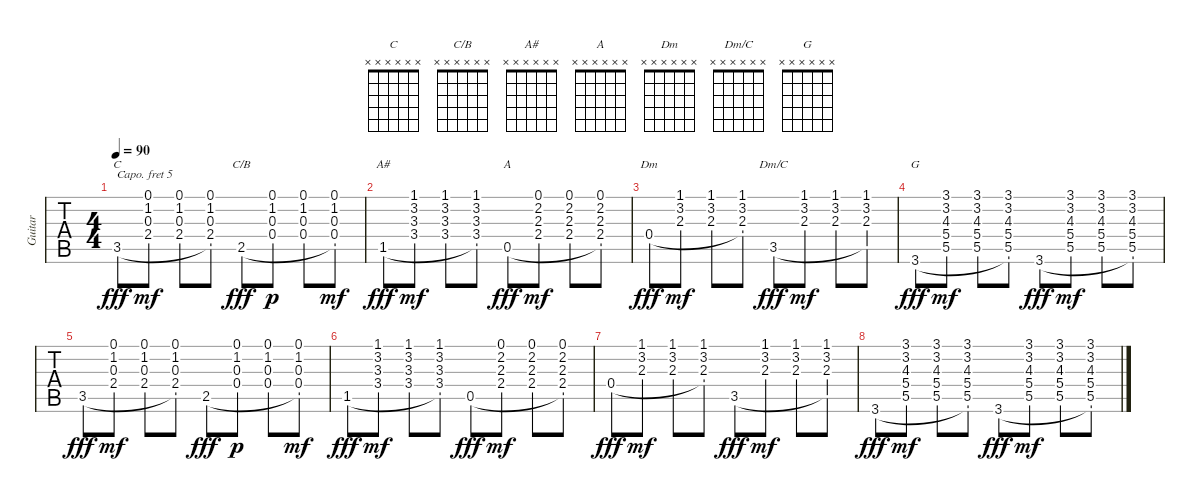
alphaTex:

\track ("Guitar" "Guitar") {instrument electricguitarclean}
\staff {tabs}
\capo 5
\tuning (E4 B3 G3 D3 A2 E2) {hide}
\chord ("C" x x x x x x)
\chord ("C/B" x x x x x x)
\chord ("A#" x x x x x x)
\chord ("A" x x x x x x)
\chord ("Dm" x x x x x x)
\chord ("Dm/C" x x x x x x)
\chord ("G" x x x x x x)
\ts (4 4)
\tempo 90
\clef g2
\ks c
3.5.8{ch "C" dy fff} (0.1 1.2 0.3 2.4).8{dy mf} (0.1 1.2 0.3 2.4).8 (0.1 1.2 0.3 2.4 3.5{t}).8 2.5.8{ch "C/B" dy fff} (0.1 1.2 0.3 0.4).8{dy p} (0.1 1.2 0.3 0.4).8 (0.1 1.2 0.3 0.4 2.5{t}).8{dy mf} |
1.5.8{ch "A#" dy fff} (1.1 3.2 3.3 3.4).8{dy mf} (1.1 3.2 3.3 3.4).8 (1.1 3.2 3.3 3.4 1.5{t}).8 0.5.8{ch "A" dy fff} (0.1 2.2 2.3 2.4).8{dy mf} (0.1 2.2 2.3 2.4).8 (0.1 2.2 2.3 2.4 0.5{t}).8 |
0.4.8{ch "Dm" dy fff} (1.1 3.2 2.3).8{dy mf} (1.1 3.2 2.3).8 (1.1 3.2 2.3 0.4{t}).8 3.5.8{ch "Dm/C" dy fff} (1.1 3.2 2.3).8{dy mf} (1.1 3.2 2.3).8 (1.1 3.2 2.3 3.5{t}).8 |
3.6.8{ch "G" dy fff} (3.1 3.2 4.3 5.4 5.5).8{dy mf} (3.1 3.2 4.3 5.4 5.5).8 (3.1 3.2 4.3 5.4 5.5 3.6{t}).8 3.6.8{dy fff} (3.1 3.2 4.3 5.4 5.5).8{dy mf} (3.1 3.2 4.3 5.4 5.5).8 (3.1 3.2 4.3 5.4 5.5 3.6{t}).8 |
3.5.8{dy fff volume 0} (0.1 1.2 0.3 2.4).8{dy mf} (0.1 1.2 0.3 2.4).8 (0.1 1.2 0.3 2.4 3.5{t}).8 2.5.8{dy fff} (0.1 1.2 0.3 0.4).8{dy p} (0.1 1.2 0.3 0.4).8 (0.1 1.2 0.3 0.4 2.5{t}).8{dy mf} |
1.5.8{dy fff} (1.1 3.2 3.3 3.4).8{dy mf} (1.1 3.2 3.3 3.4).8 (1.1 3.2 3.3 3.4 1.5{t}).8 0.5.8{dy fff} (0.1 2.2 2.3 2.4).8{dy mf} (0.1 2.2 2.3 2.4).8 (0.1 2.2 2.3 2.4 0.5{t}).8 |
0.4.8{dy fff} (1.1 3.2 2.3).8{dy mf} (1.1 3.2 2.3).8 (1.1 3.2 2.3 0.4{t}).8 3.5.8{dy fff} (1.1 3.2 2.3).8{dy mf} (1.1 3.2 2.3).8 (1.1 3.2 2.3 3.5{t}).8 |
3.6.8{dy fff} (3.1 3.2 4.3 5.4 5.5).8{dy mf} (3.1 3.2 4.3 5.4 5.5).8 (3.1 3.2 4.3 5.4 5.5 3.6{t}).8 3.6.8{dy fff} (3.1 3.2 4.3 5.4 5.5).8{dy mf} (3.1 3.2 4.3 5.4 5.5).8 (3.1 3.2 4.3 5.4 5.5 3.6{t}).8
